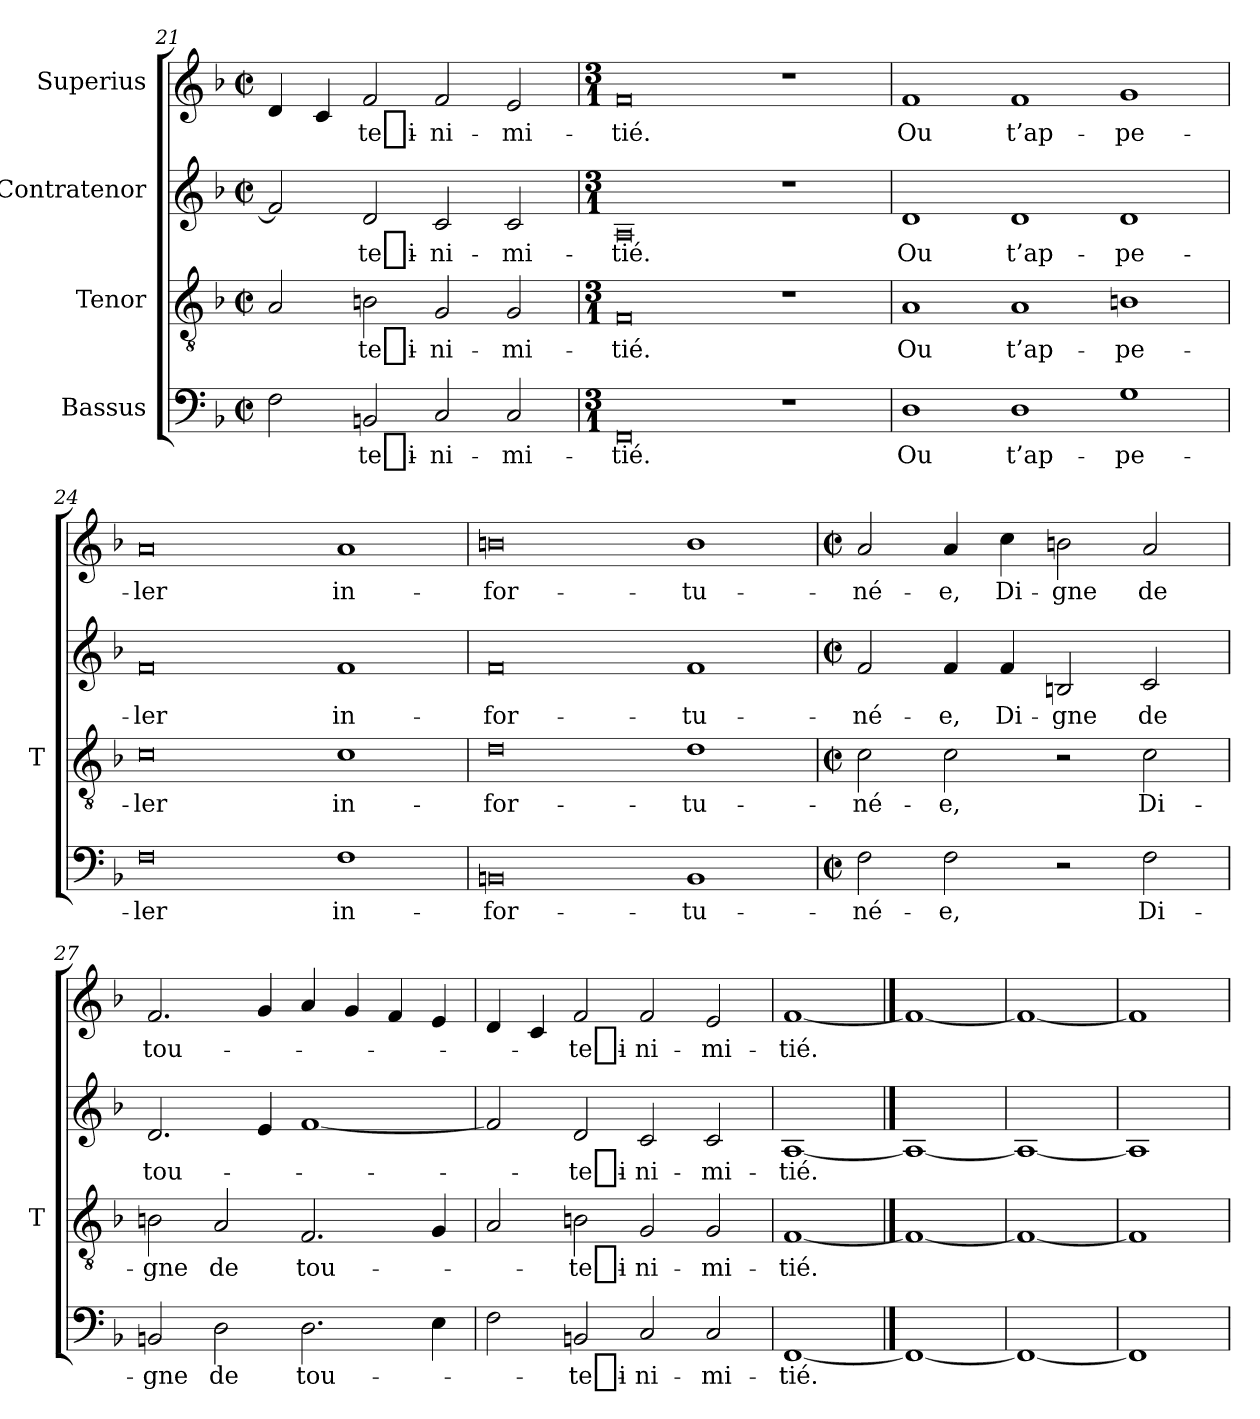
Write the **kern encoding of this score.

**kern	**text	**kern	**text	**kern	**text	**kern	**text
*part4	*part4	*part3	*part3	*part2	*part2	*part1	*part1
*staff4	*staff4	*staff3	*staff3	*staff2	*staff2	*staff1	*staff1
*I"Bassus	*	*I"Tenor	*	*I"Contratenor	*	*I"Superius	*
*	*	*I'T	*	*	*	*	*
!!LO:PB:g=z
*clefF4	*	*clefGv2	*	*clefG2	*	*clefG2	*
*k[b-]	*	*k[b-]	*	*k[b-]	*	*k[b-]	*
*F:	*	*F:	*	*F:	*	*F:	*
*M2/2	*	*M2/2	*	*M2/2	*	*M2/2	*
*met(c|)	*	*met(c|)	*	*met(c|)	*	*met(c|)	*
=21	=21	=21	=21	=21	=21	=21	=21
2F	.	2A	.	2f]	.	4d	.
.	.	.	.	.	.	4c	.
2BBn	te_i-	2Bn	te_i-	2d	te_i-	2f	te_i-
2C	ni-	2G	ni-	2c	ni-	2f	ni-
2C	mi-	2G	mi-	2c	mi-	2e	mi-
=22	=22	=22	=22	=22	=22	=22	=22
*M3/1	*	*M3/1	*	*M3/1	*	*M3/1	*
0FF	-tié.	0F	-tié.	0A	-tié.	0f	-tié.
1r	.	1r	.	1r	.	1r	.
=23	=23	=23	=23	=23	=23	=23	=23
1D	-Ou	1A	-Ou	1d	-Ou	1f	-Ou
1D	t’ap-	1A	t’ap-	1d	t’ap-	1f	t’ap-
1G	pe-	1Bn	pe-	1d	pe-	1g	pe-
=24	=24	=24	=24	=24	=24	=24	=24
0F	-ler	0c	-ler	0f	-ler	0a	-ler
1F	in-	1c	in-	1f	in-	1a	in-
=25	=25	=25	=25	=25	=25	=25	=25
0BBn	for-	0d	for-	0f	for-	0bn	for-
1BB	tu-	1d	tu-	1f	tu-	1b	tu-
!!LO:LB:g=z
=26	=26	=26	=26	=26	=26	=26	=26
*M2/2	*	*M2/2	*	*M2/2	*	*M2/2	*
*met(c|)	*	*met(c|)	*	*met(c|)	*	*met(c|)	*
2F	né-	2c	né-	2f	né-	2a	né-
2F	-e,	2c	-e,	4f	-e,	4a	-e,
.	.	.	.	4f	Di-	4cc	Di-
2r	.	2r	.	2Bn	-gne	2bn	-gne
2F	Di-	2c	Di-	2c	-de	2a	-de
=27	=27	=27	=27	=27	=27	=27	=27
2BBn	-gne	2Bn	-gne	2.d	tou-	2.f	tou-
2D	-de	2A	-de	.	.	.	.
.	.	.	.	4e	.	4g	.
2.D	tou-	2.F	tou-	[1f	.	4a	.
.	.	.	.	.	.	4g	.
.	.	.	.	.	.	4f	.
4E	.	4G	.	.	.	4e	.
=28	=28	=28	=28	=28	=28	=28	=28
2F	.	2A	.	2f]	.	4d	.
.	.	.	.	.	.	4c	.
2BBn	te_i-	2Bn	te_i-	2d	te_i-	2fi	te_i-
2C	ni-	2G	ni-	2c	ni-	2fi	ni-
2C	mi-	2G	mi-	2c	mi-	2e	mi-
=29	=29	=29	=29	=29	=29	=29	=29
[1FF	-tié.	[1F	-tié.	[1A	-tié.	[1f	-tié.
==30	==30	==30	==30	==30	==30	==30	==30
1FF_	.	1F_	.	1A_	.	1f_	.
=31	=31	=31	=31	=31	=31	=31	=31
1FF_	.	1F_	.	1A_	.	1f_	.
=32	=32	=32	=32	=32	=32	=32	=32
1FF]	.	1F]	.	1A]	.	1f]	.
=	=	=	=	=	=	=	=
*-	*-	*-	*-	*-	*-	*-	*-
